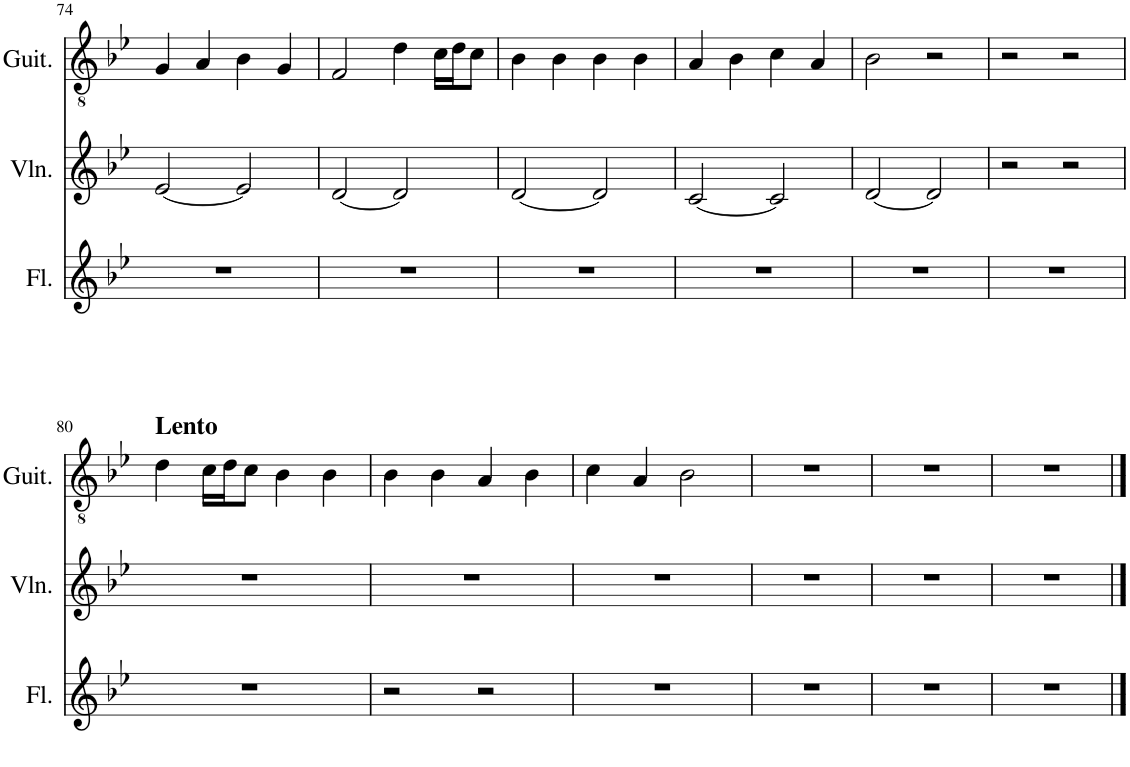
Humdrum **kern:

**kern	**kern	**kern
*part3	*part2	*part1
*staff3	*staff2	*staff1
*I"Flute	*I"Violin	*I"Guitar
*I'Fl.	*I'Vln.	*I'Guit.
!!LO:PB:g=z
*clefG2	*clefG2	*clefGv2
*k[b-e-]	*k[b-e-]	*k[b-e-]
*M4/4	*M4/4	*M4/4
=74	=74	=74
1r	[2e-/	4G/
.	.	4A/
.	2e-/]	4B-\
.	.	4G/
=75	=75	=75
1r	[2d/	2F/
.	2d/]	4d\
.	.	16c\LL
.	.	16d\J
.	.	8c\J
=76	=76	=76
1r	[2d/	4B-\
.	.	4B-\
.	2d/]	4B-\
.	.	4B-\
=77	=77	=77
1r	[2c/	4A/
.	.	4B-\
.	2c/]	4c\
.	.	4A/
=78	=78	=78
1r	[2d/	2B-\
.	2d/]	2r
=79	=79	=79
1r	2r	2r
.	2r	2r
!!LO:LB:g=z
=80	=80	=80
!	!	!LO:TX:a:B:t=Lento
1r	1r	4d\
.	.	16c\LL
.	.	16d\J
.	.	8c\J
.	.	4B-\
.	.	4B-\
=81	=81	=81
2r	1r	4B-\
.	.	4B-\
2r	.	4A/
.	.	4B-\
=82	=82	=82
1r	1r	4c\
.	.	4A/
.	.	2B-\
=83	=83	=83
1r	1r	1r
=84	=84	=84
1r	1r	1r
=85	=85	=85
1r	1r	1r
==	==	==
*-	*-	*-
